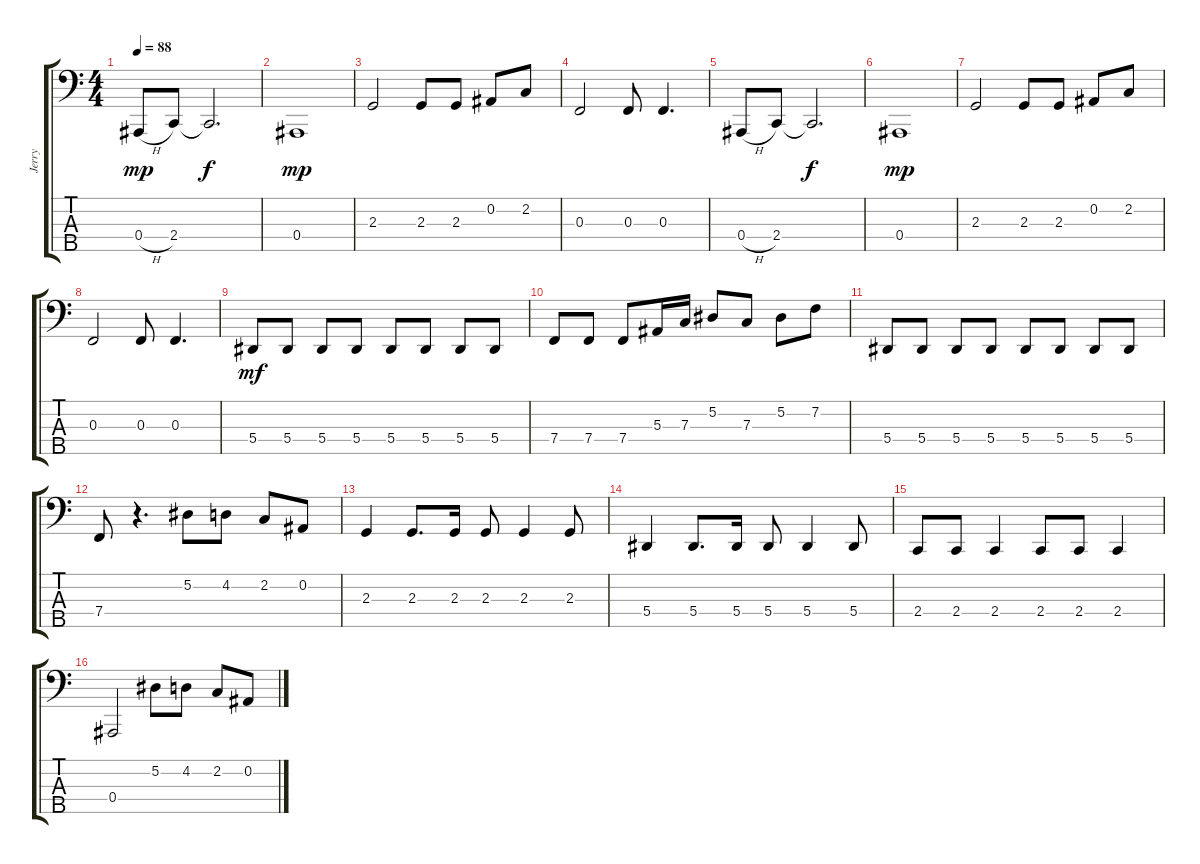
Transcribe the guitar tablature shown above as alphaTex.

\track ("Jerry" "Jerry") {instrument electricbassfinger}
\staff {score tabs}
\tuning (Eb2 Bb1 F1 Bb0 G0) {hide}
\ts (4 4)
\tempo 88
\clef f4
\ks c
0.4{h}.8{dy mp} 2.4.8 2.4{t}.2{d dy f} |
0.4.1{dy mp} |
2.3.2 2.3.8 2.3.8 0.2.8 2.2.8 |
0.3.2 0.3.8 0.3.4{d} |
0.4{h}.8 2.4.8 2.4{t}.2{d dy f} |
0.4.1{dy mp} |
2.3.2 2.3.8 2.3.8 0.2.8 2.2.8 |
0.3.2 0.3.8 0.3.4{d} |
5.4.8{dy mf} 5.4.8 5.4.8 5.4.8 5.4.8 5.4.8 5.4.8 5.4.8 |
7.4.8 7.4.8 7.4.8 5.3.16 7.3.16 5.2.8 7.3.8 5.2.8 7.2.8 |
5.4.8 5.4.8 5.4.8 5.4.8 5.4.8 5.4.8 5.4.8 5.4.8 |
7.4.8 r.4{d} 5.2.8 4.2.8 2.2.8 0.2.8 |
2.3.4 2.3.8{d} 2.3.16 2.3.8 2.3.4 2.3.8 |
5.4.4 5.4.8{d} 5.4.16 5.4.8 5.4.4 5.4.8 |
2.4.8 2.4.8 2.4.4 2.4.8 2.4.8 2.4.4 |
0.4.2 5.2.8 4.2.8 2.2.8 0.2.8
